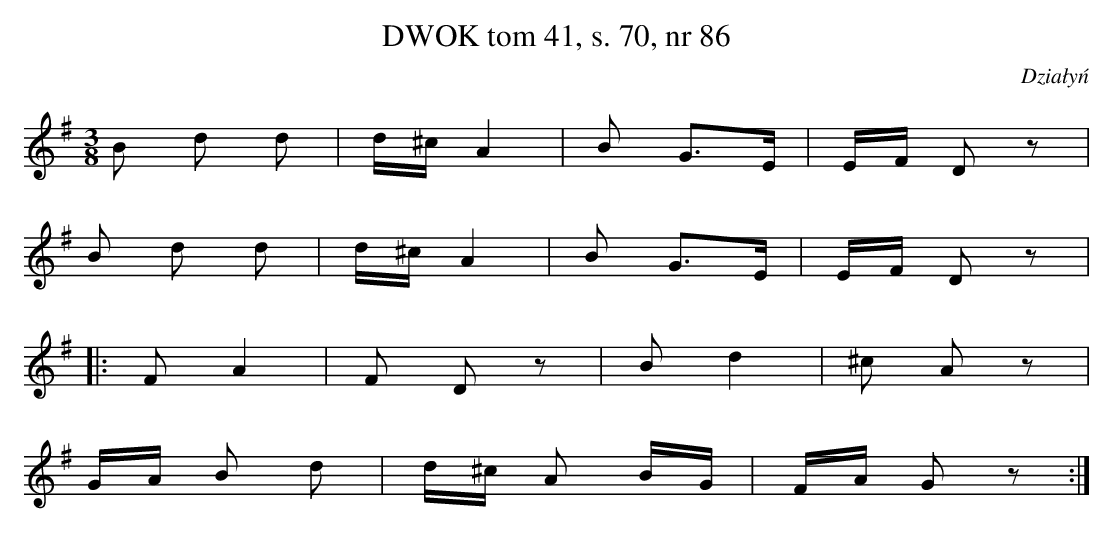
X:1
T:DWOK tom 41, s. 70, nr 86
O:Działyń
L:1/16
M:3/8
K:G
B2 d2 d2|d^c A4|B2 G3E|EF D2 z2|
B2 d2 d2|d^c A4|B2 G3E|EF D2 z2|
|:F2 A4|F2 D2 z2|B2 d4|^c2 A2 z2|
GA B2 d2|d^c A2 BG|FA G2 z2:|
